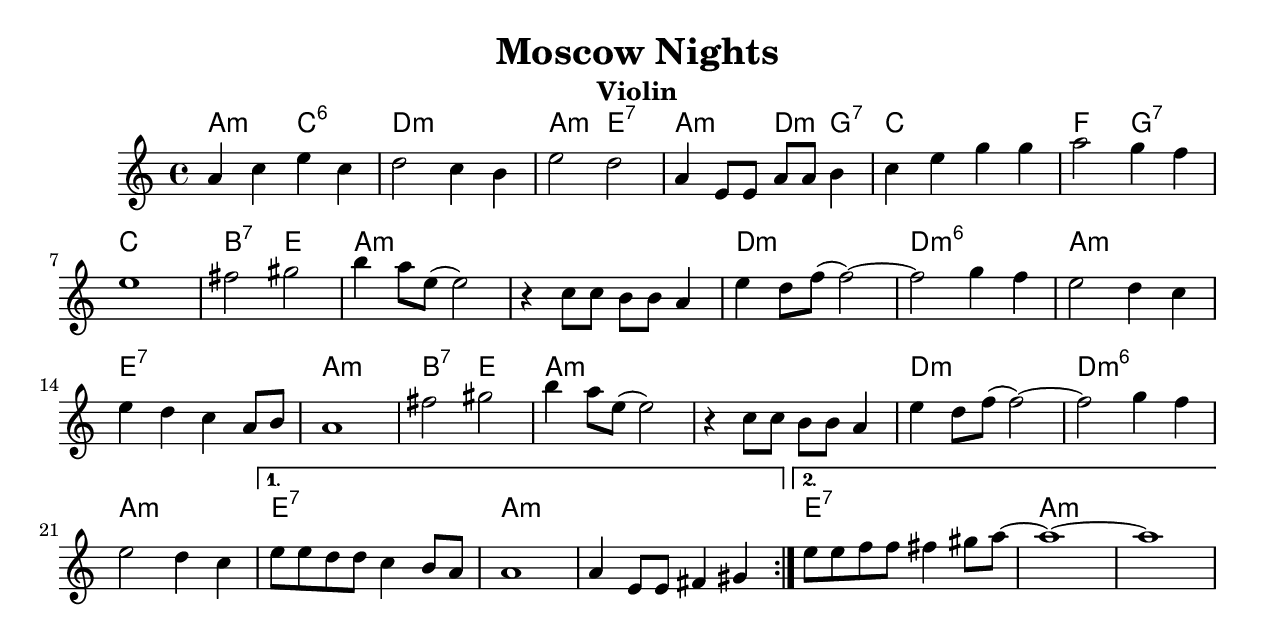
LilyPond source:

\version "2.18.0"
\include "english.ly"
\paper{
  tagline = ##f
  print-all-headers = ##t
  #(set-paper-size "letter")
}
date = #(strftime "%d-%m-%Y" (localtime (current-time)))

%\markup{ \italic{ " Updated " \date  }  }

%\markup{ Got something to say? }

global = {
  \clef treble
  \key d \minor
  \time 4/4
  \set Score.markFormatter = #format-mark-box-alphabet
}

%#################################### Melody ########################
melody = \relative c'' {
  \global
  %lead in notes

  \repeat volta 2{

    d4 f a f
    g2 f4 e
    a2 g
    d4 a8 a d d e4|

    f4 a c c
    d2 c4 bf
    a1
    b2 cs

    e4 d8 a(a2)
    r4 f8 f e e d4|
    a'4 g8 bf(bf2)~
    bf2 c4 bf

    a2 g4 f
    a4 g f d8 e
    d1
    b'2 cs

    e4 d8 a(a2)
    r4 f8 f e e d4
    a'4 g8 bf(bf2)~
    bf2 c4 bf
    a2 g4 f
  }
  \alternative {
    {
      a8 a g g f4 e8 d
      d1
      d4 a8 a b4 cs
    }
    {
      a'8 a bf bf b4 cs8 d~
      d1~
      d1
    }
  }

  \repeat volta 2{

  }
  % \alternative { { }{ } }

}
%################################# Lyrics #####################
%\addlyrics{  }
%################################# Chords #######################
harmonies = \chordmode {
  d2:m
  f2:6
  g1:m
  d2:m
  a2:7
  d2:m
  g4:m
  c4:7
  f1
  bf2
  c2:7
  f1   %7
  e2:7
  a2
  %
  d1*2:m
  g1:m
  g1:m6
  d1:m
  a1:7
  d1:m   %15
  e2:7
  a2
  d1*2:m
  g1:m
  g1:m6
  d1:m
  %
  a1:7
  d1*2:m
  a1:7
  d1*2:m
}

\score {
  <<
    \new ChordNames {
      \set chordChanges = ##f
     \transpose d a\harmonies
    }
    \new Staff
   \transpose d a, \melody
  >>
  \header{
    title= "Moscow Nights"
    subtitle=""
    composer= ""
    instrument = "Violin"
    arranger= ""
  }
  \midi{\tempo 4 = 120}
  \layout{indent = 1.0\cm}
}
%{
% more verses:
\markup{}
\markup {
  \fill-line {
    \hspace #0.1 % distance from left margin
    \column {
      \line { "1."
	\column {
	  ""
	}
      }
      \hspace #0.2 % vertical distance between verses
      \line { "2."
	\column {
	 ""
	}
      }
    }
    \hspace #0.1  % horiz. distance between columns
    \column {
      \line { "3."
	\column {
	  ""
	}
      }
      \hspace #0.2 % distance between verses
      \line { "4."
	\column {
	 ""
	}
      }
    }
    \hspace #0.1 % distance to right margin
  }
}

%}
